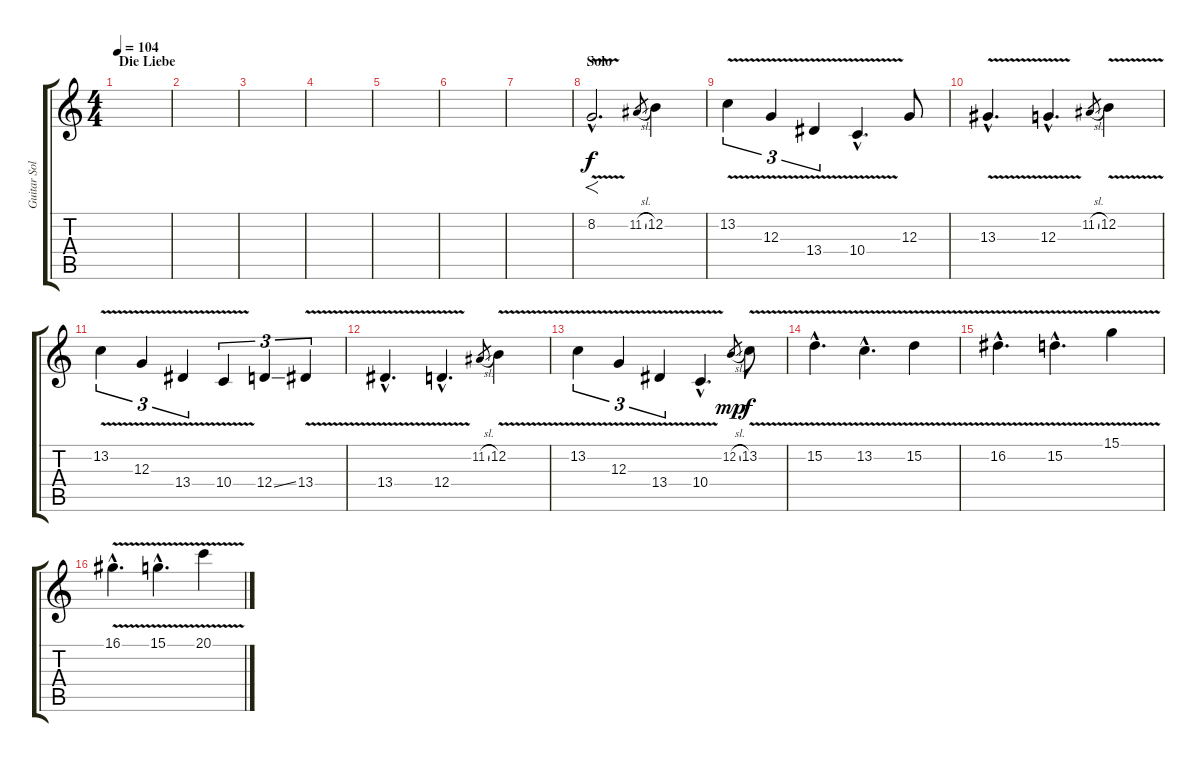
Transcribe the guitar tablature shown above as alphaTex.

\track ("Guitar Solo" "Guitar Sol") {instrument cello}
\staff {score tabs}
\tuning (E4 B3 G3 D3 A2 D2) {hide}
\ts (4 4)
\section ("" "Die Liebe")
\tempo 104
\clef g2
\ks c
|
|
|
|
|
|
|
\section ("" "Solo")
8.2{v hac}.2{f d} 11.2{sl}.8{gr} 12.2.4 |
13.2{v}.4{tu (3 2)} 12.3{v}.4{tu (3 2)} 13.4{v}.4{tu (3 2)} 10.4{v hac}.4{d} 12.3.8 |
13.3{v hac}.4{d} 12.3{v hac}.4{d} 11.2{sl}.8{gr} 12.2{v}.4 |
13.2{v}.4{tu (3 2)} 12.3{v}.4{tu (3 2)} 13.4{v}.4{tu (3 2)} 10.4{v}.4{tu (3 2)} 12.4{ss}.4{tu (3 2)} 13.4{v}.4{tu (3 2)} |
13.4{v hac}.4{d} 12.4{v hac}.4{d} 11.2{sl}.8{gr} 12.2{v}.4 |
13.2{v}.4{tu (3 2)} 12.3{v}.4{tu (3 2)} 13.4{v}.4{tu (3 2)} 10.4{v hac}.4{d} 12.2{sl}.8{gr dy mp} 13.2{v}.8{dy f} |
15.2{v hac}.4{d} 13.2{v hac}.4{d} 15.2{v}.4 |
16.2{v hac}.4{d} 15.2{v hac}.4{d} 15.1{v}.4 |
16.1{v hac}.4{d} 15.1{v hac}.4{d} 20.1{v}.4
